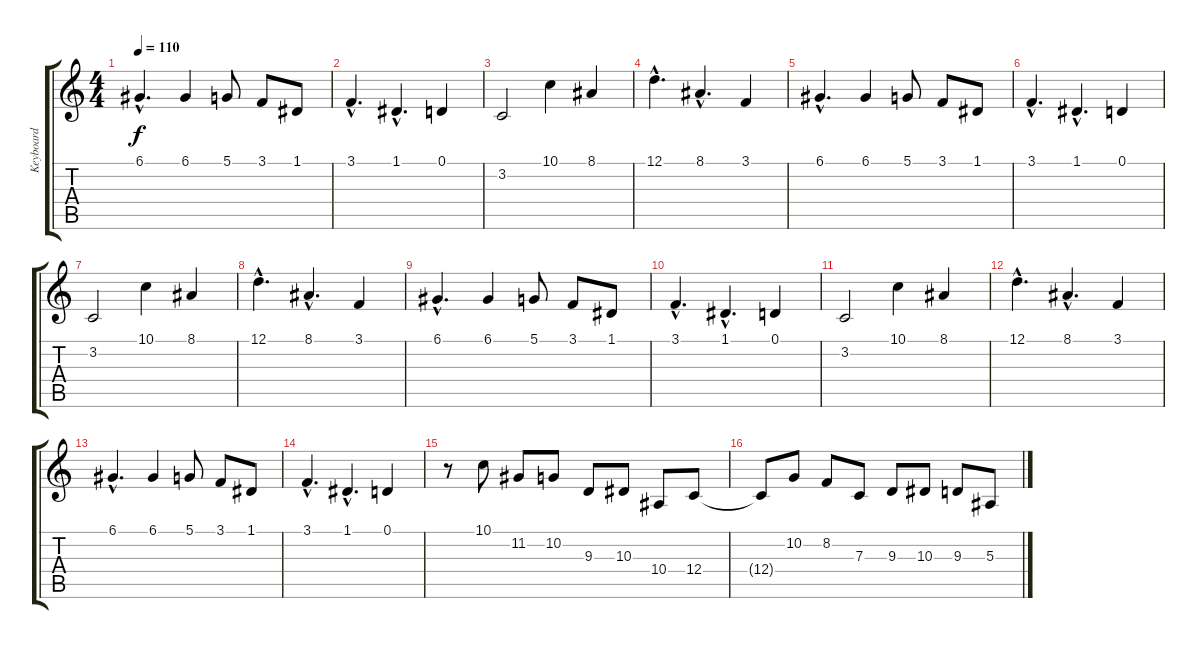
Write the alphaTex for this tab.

\track ("Keyboard" "Keyboard") {instrument vibraphone}
\staff {score tabs}
\tuning (D4 A3 F3 C3 G2 C2) {hide}
\ts (4 4)
\tempo 110
\clef g2
\ks c
6.1{hac}.4{d dy f} 6.1.4 5.1.8 3.1.8 1.1.8 |
3.1{hac}.4{d} 1.1{hac}.4{d} 0.1.4 |
3.2.2 10.1.4 8.1.4 |
12.1{hac}.4{d} 8.1{hac}.4{d} 3.1.4 |
6.1{hac}.4{d} 6.1.4 5.1.8 3.1.8 1.1.8 |
3.1{hac}.4{d} 1.1{hac}.4{d} 0.1.4 |
3.2.2 10.1.4 8.1.4 |
12.1{hac}.4{d} 8.1{hac}.4{d} 3.1.4 |
6.1{hac}.4{d} 6.1.4 5.1.8 3.1.8 1.1.8 |
3.1{hac}.4{d} 1.1{hac}.4{d} 0.1.4 |
3.2.2 10.1.4 8.1.4 |
12.1{hac}.4{d} 8.1{hac}.4{d} 3.1.4 |
6.1{hac}.4{d} 6.1.4 5.1.8 3.1.8 1.1.8 |
3.1{hac}.4{d} 1.1{hac}.4{d} 0.1.4 |
r.8 10.1.8 11.2.8 10.2.8 9.3.8 10.3.8 10.4.8 12.4.8 |
12.4{t}.8 10.2.8 8.2.8 7.3.8 9.3.8 10.3.8 9.3.8 5.3.8
